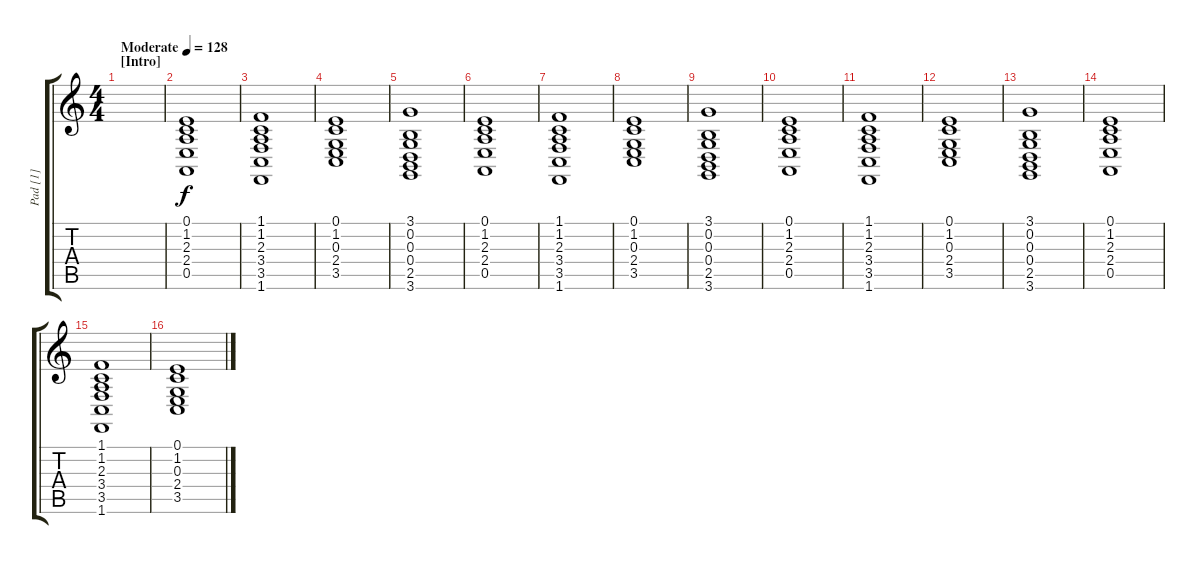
\track ("Pad [1]" "Pad [1]") {instrument lead1square}
\staff {score tabs}
\tuning (E4 B3 G3 D3 A2 E2) {hide}
\ts (4 4)
\section ("" "[Intro]")
\tempo (128 "Moderate")
\clef g2
\ks c
|
(0.1 1.2 2.3 2.4 0.5).1{volume 10} |
(1.1 1.2 2.3 3.4 3.5 1.6).1 |
(0.1 1.2 0.3 2.4 3.5).1 |
(3.1 0.2 0.3 0.4 2.5 3.6).1 |
(0.1 1.2 2.3 2.4 0.5).1 |
(1.1 1.2 2.3 3.4 3.5 1.6).1 |
(0.1 1.2 0.3 2.4 3.5).1 |
(3.1 0.2 0.3 0.4 2.5 3.6).1 |
(0.1 1.2 2.3 2.4 0.5).1 |
(1.1 1.2 2.3 3.4 3.5 1.6).1 |
(0.1 1.2 0.3 2.4 3.5).1 |
(3.1 0.2 0.3 0.4 2.5 3.6).1 |
(0.1 1.2 2.3 2.4 0.5).1 |
(1.1 1.2 2.3 3.4 3.5 1.6).1 |
(0.1 1.2 0.3 2.4 3.5).1
